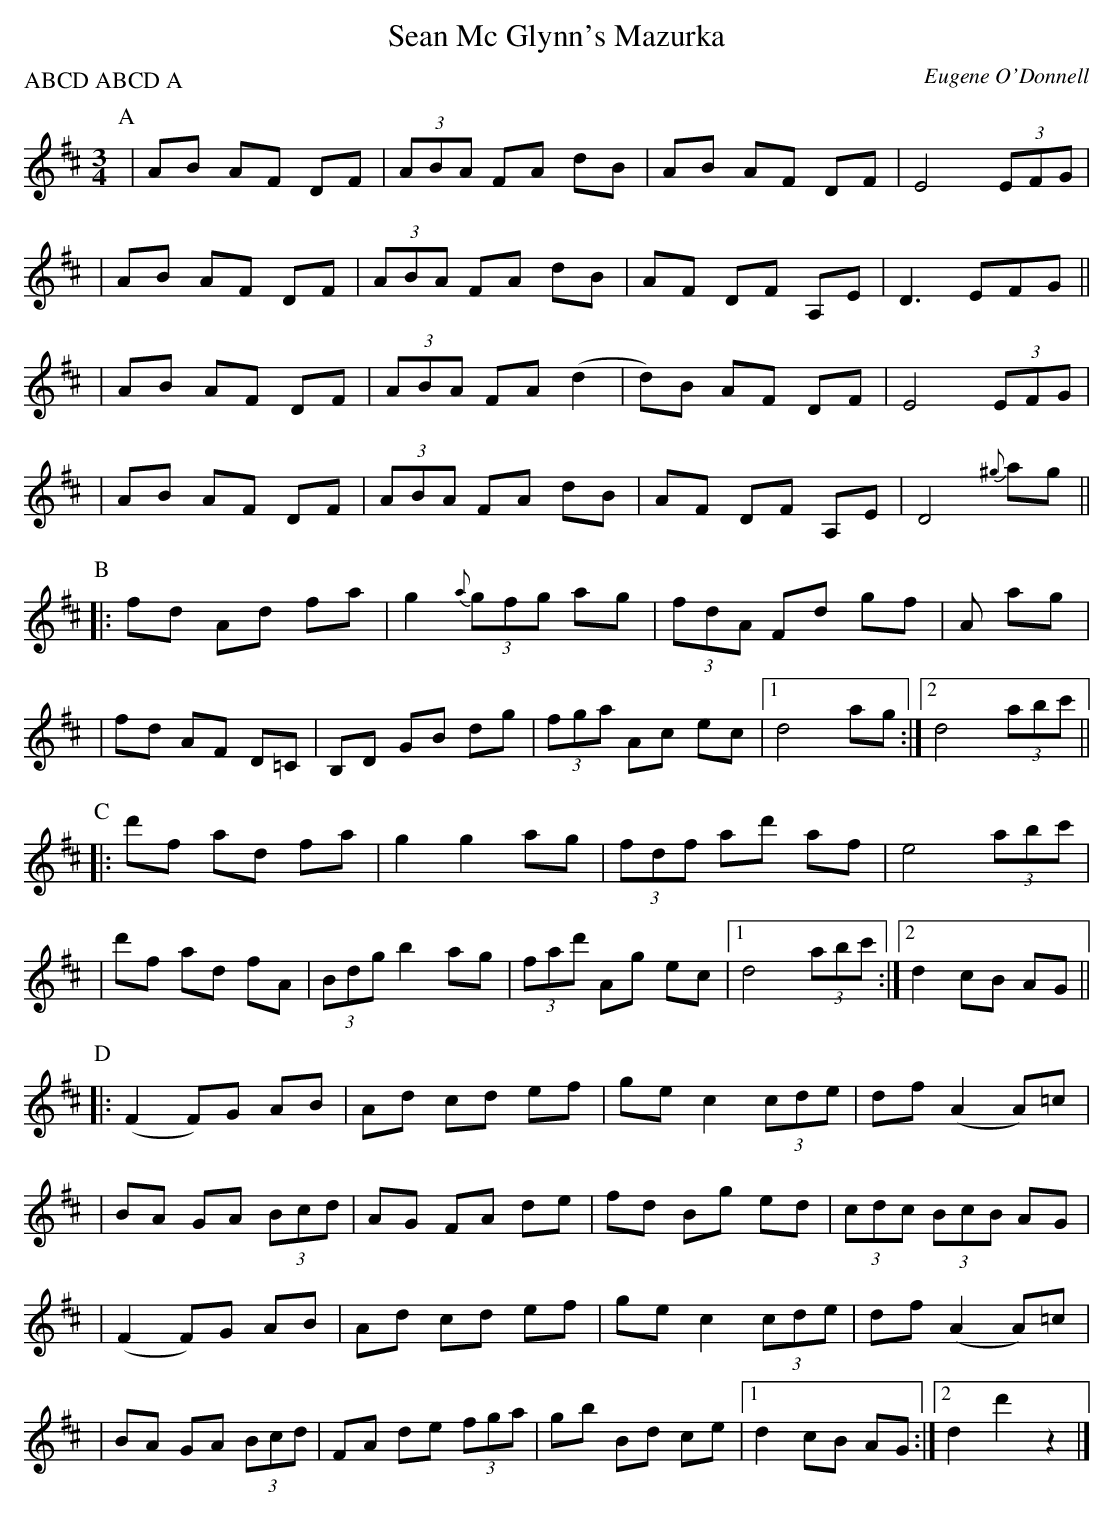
X:1
T: Sean Mc Glynn's Mazurka
C: Eugene O'Donnell
P: ABCD ABCD A
M: 3/4
L: 1/8
K: D
P: A
 | AB AF DF | (3ABA FA dB | AB AF DF | E4 (3EFG |
 | AB AF DF | (3ABA FA dB | AF DF A,E | D3 EFG ||
 | AB AF DF | (3ABA FA (d2 | d)B AF DF | E4 (3EFG |
 | AB AF DF | (3ABA FA dB | AF DF A,E | D4 {^g}ag ||
P: B
 ||: fd Ad fa | g2 {a}(3gfg ag | (3fdA Fd gf | +c3e3+ A ag |
 | fd AF D=C | B,D GB dg | (3fga Ac ec |1 d4 ag :|2 d4 (3abc' ||
P: C
 ||: d'f ad fa | g2 g2 ag | (3fdf ad' af | e4 (3abc' |
 | d'f ad fA | (3Bdg b2 ag | (3fad' Ag ec |1 d4 (3abc' :|2 d2 cB AG ||
P: D
 ||: (F2 F)G AB | Ad cd ef | ge c2 (3cde | df (A2 A)=c |
 | BA GA (3Bcd | AG FA de | fd Bg ed | (3cdc (3BcB AG |
 | (F2 F)G AB | Ad cd ef | ge c2 (3cde | df (A2 A)=c |
 | BA GA (3Bcd | FA de (3fga | gb Bd ce |1 d2 cB AG :|2 d2 d'2 z2 |]
